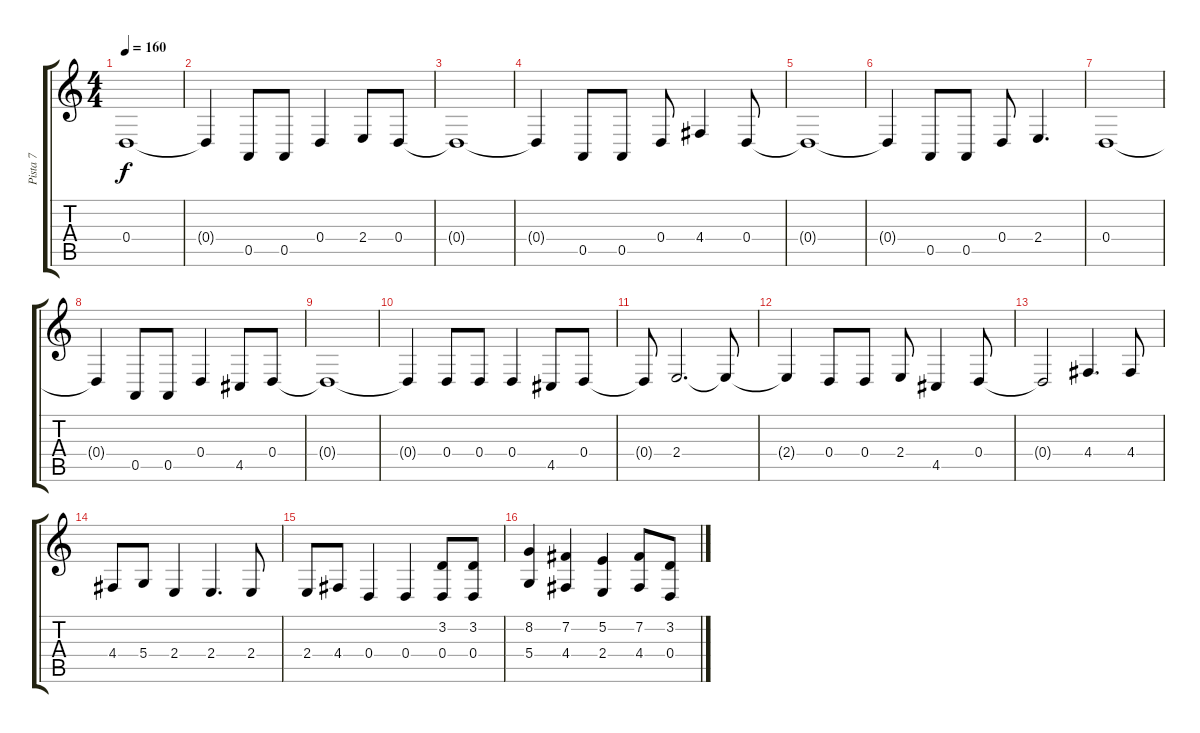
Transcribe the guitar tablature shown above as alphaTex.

\track ("Pista 7" "Pista 7") {instrument electricgrandpiano}
\staff {score tabs}
\tuning (E4 B3 G3 D3 A2 E2) {hide}
\ts (4 4)
\tempo 160
\clef g2
\ks c
0.4{t}.1{dy f} |
0.4{t}.4 0.5.8 0.5.8 0.4.4 2.4.8 0.4.8 |
0.4{t}.1 |
0.4{t}.4 0.5.8 0.5.8 0.4.8 4.4.4 0.4.8 |
0.4{t}.1 |
0.4{t}.4 0.5.8 0.5.8 0.4.8 2.4.4{d} |
0.4.1 |
0.4{t}.4 0.5.8 0.5.8 0.4.4 4.5.8 0.4.8 |
0.4{t}.1 |
0.4{t}.4 0.4.8 0.4.8 0.4.4 4.5.8 0.4.8 |
0.4{t}.8 2.4.2{d} 2.4{t}.8 |
2.4{t}.4 0.4.8 0.4.8 2.4.8 4.5.4 0.4.8 |
0.4{t}.2 4.4.4{d} 4.4.8 |
4.4.8 5.4.8 2.4.4 2.4.4{d} 2.4.8 |
2.4.8 4.4.8 0.4.4 0.4.4 (3.2 0.4).8 (3.2 0.4).8 |
(8.2 5.4).4 (7.2 4.4).4 (5.2 2.4).4 (7.2 4.4).8 (3.2 0.4).8
